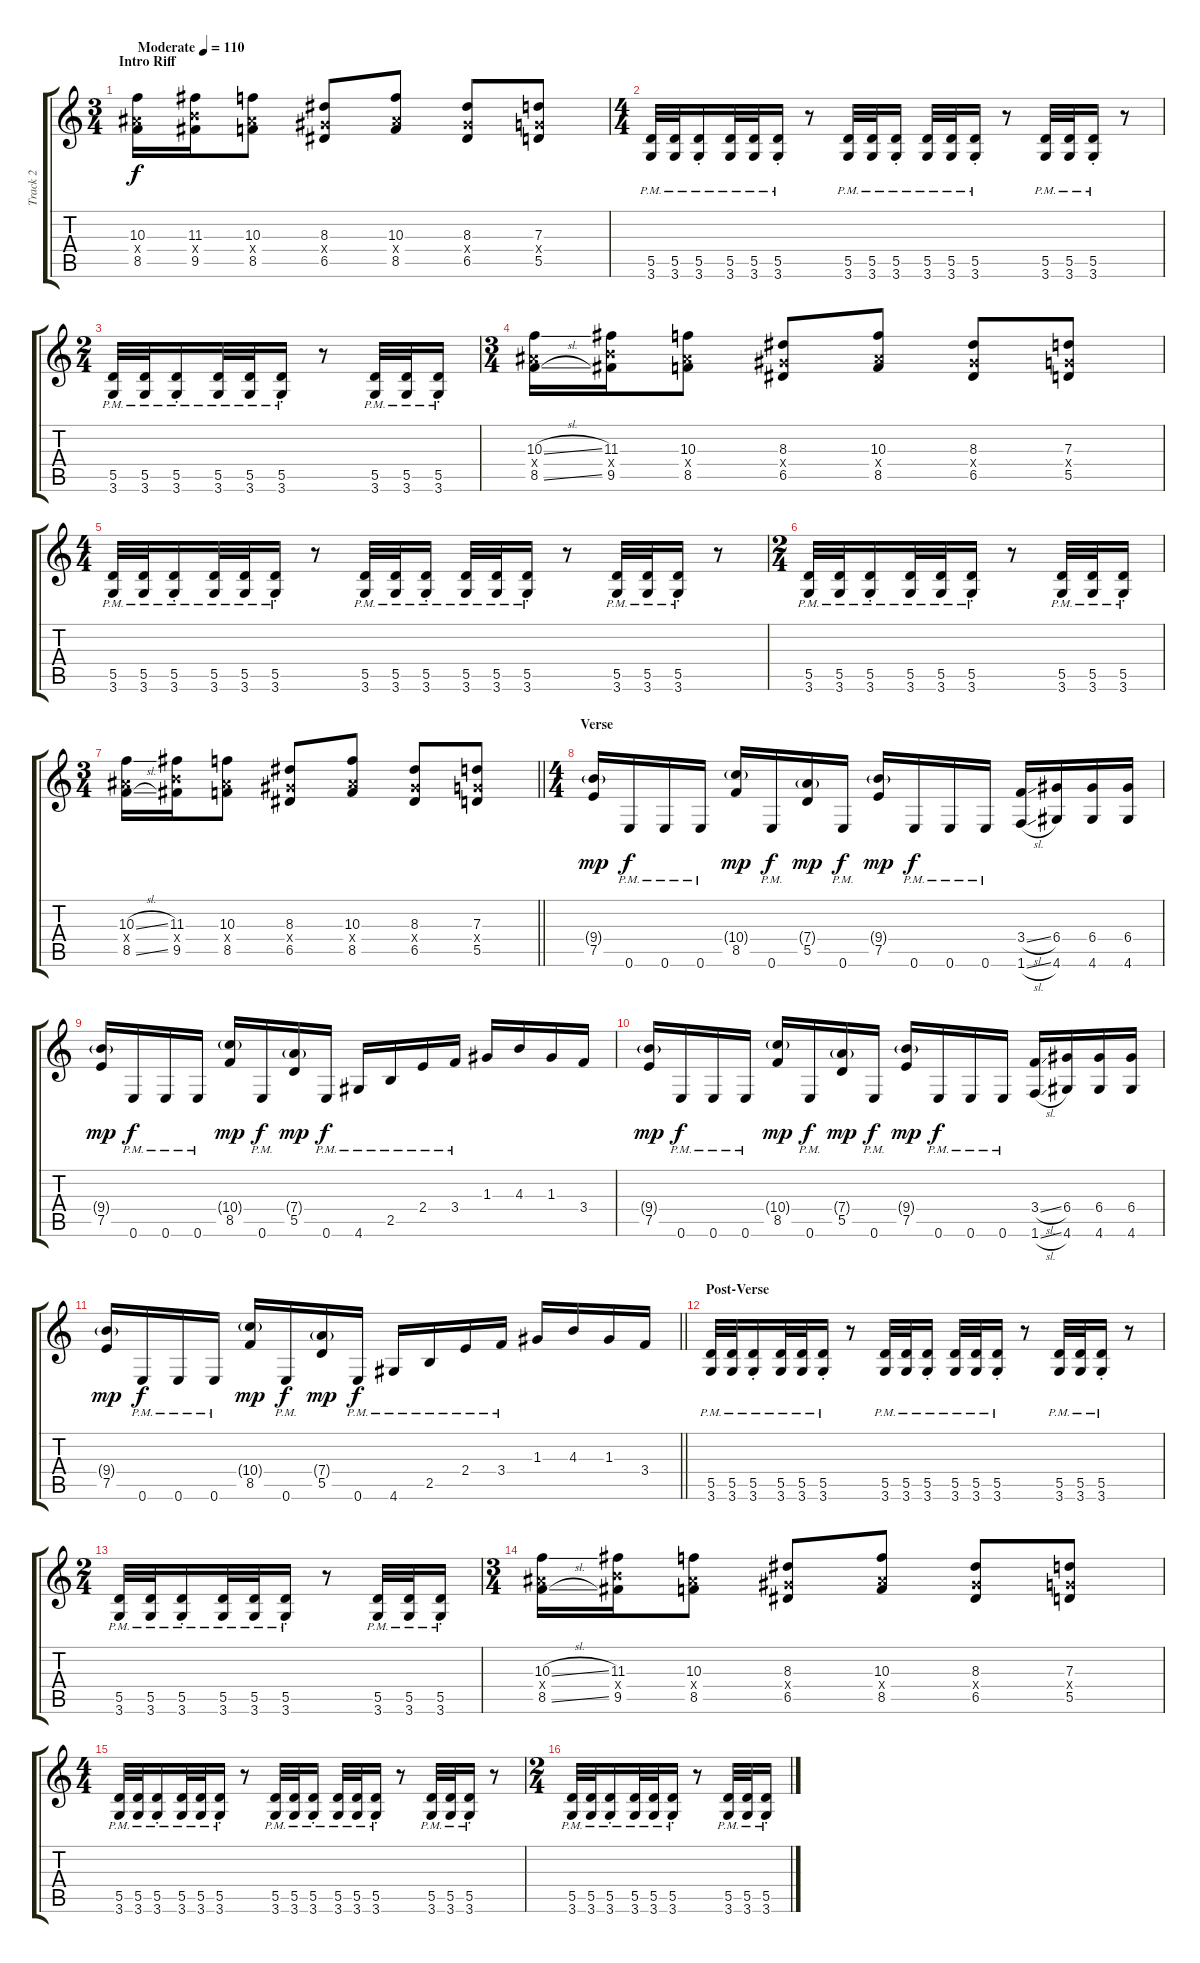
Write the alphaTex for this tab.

\track ("Track 2" "Track 2") {instrument distortionguitar}
\staff {score tabs}
\tuning (E4 B3 G3 D3 A2 E2) {hide}
\ts (3 4)
\section ("" "Intro Riff")
\tempo (110 "Moderate")
\clef g2
\ks c
(10.3 8.4{x} 8.5).16{dy f instrument distortionguitar} (11.3 9.4{x} 9.5).16 (10.3 8.4{x} 8.5).8 (8.3 6.4{x} 6.5).8 (10.3 8.4{x} 8.5).8 (8.3 6.4{x} 6.5).8 (7.3 5.4{x} 5.5).8 |
\ts (4 4)
(5.5{pm} 3.6{pm}).32 (5.5{pm} 3.6{pm}).32 (5.5{pm} 3.6{pm st}).16 (5.5{pm} 3.6{pm}).32 (5.5{pm} 3.6{pm}).32 (5.5{pm} 3.6{pm st}).16 r.8 (5.5{pm} 3.6{pm}).32 (5.5{pm} 3.6{pm}).32 (5.5{pm} 3.6{pm st}).16 (5.5{pm} 3.6{pm}).32 (5.5{pm} 3.6{pm}).32 (5.5{pm} 3.6{pm st}).16 r.8 (5.5{pm} 3.6{pm}).32 (5.5{pm} 3.6{pm}).32 (5.5{pm} 3.6{pm st}).16 r.8 |
\ts (2 4)
(5.5{pm} 3.6{pm}).32 (5.5{pm} 3.6{pm}).32 (5.5{pm} 3.6{pm st}).16 (5.5{pm} 3.6{pm}).32 (5.5{pm} 3.6{pm}).32 (5.5{pm} 3.6{pm st}).16 r.8 (5.5{pm} 3.6{pm}).32 (5.5{pm} 3.6{pm}).32 (5.5{pm} 3.6{pm st}).16 |
\ts (3 4)
(10.3{sl} 8.4{x} 8.5{sl}).16 (11.3 9.4{x} 9.5).16 (10.3 8.4{x} 8.5).8 (8.3 6.4{x} 6.5).8 (10.3 8.4{x} 8.5).8 (8.3 6.4{x} 6.5).8 (7.3 5.4{x} 5.5).8 |
\ts (4 4)
(5.5{pm} 3.6{pm}).32 (5.5{pm} 3.6{pm}).32 (5.5{pm} 3.6{pm st}).16 (5.5{pm} 3.6{pm}).32 (5.5{pm} 3.6{pm}).32 (5.5{pm} 3.6{pm st}).16 r.8 (5.5{pm} 3.6{pm}).32 (5.5{pm} 3.6{pm}).32 (5.5{pm} 3.6{pm st}).16 (5.5{pm} 3.6{pm}).32 (5.5{pm} 3.6{pm}).32 (5.5{pm} 3.6{pm st}).16 r.8 (5.5{pm} 3.6{pm}).32 (5.5{pm} 3.6{pm}).32 (5.5{pm} 3.6{pm st}).16 r.8 |
\ts (2 4)
(5.5{pm} 3.6{pm}).32 (5.5{pm} 3.6{pm}).32 (5.5{pm} 3.6{pm st}).16 (5.5{pm} 3.6{pm}).32 (5.5{pm} 3.6{pm}).32 (5.5{pm} 3.6{pm st}).16 r.8 (5.5{pm} 3.6{pm}).32 (5.5{pm} 3.6{pm}).32 (5.5{pm} 3.6{pm st}).16 |
\ts (3 4)
\barLineRight lightlight
(10.3{sl} 8.4{x} 8.5{sl}).16 (11.3 9.4{x} 9.5).16 (10.3 8.4{x} 8.5).8 (8.3 6.4{x} 6.5).8 (10.3 8.4{x} 8.5).8 (8.3 6.4{x} 6.5).8 (7.3 5.4{x} 5.5).8 |
\ts (4 4)
\section ("" "Verse")
(9.4{g} 7.5).16{dy mp} 0.6{pm}.16{dy f} 0.6{pm}.16 0.6{pm}.16 (10.4{g} 8.5).16{dy mp} 0.6{pm}.16{dy f} (7.4{g} 5.5).16{dy mp} 0.6{pm}.16{dy f} (9.4{g} 7.5).16{dy mp} 0.6{pm}.16{dy f} 0.6{pm}.16 0.6{pm}.16 (3.4{sl} 1.6{sl}).16 (6.4 4.6).16 (6.4 4.6).16 (6.4 4.6).16 |
(9.4{g} 7.5).16{dy mp} 0.6{pm}.16{dy f} 0.6{pm}.16 0.6{pm}.16 (10.4{g} 8.5).16{dy mp} 0.6{pm}.16{dy f} (7.4{g} 5.5).16{dy mp} 0.6{pm}.16{dy f} 4.6{pm}.16 2.5{pm}.16 2.4{pm}.16 3.4{pm}.16 1.3.16 4.3.16 1.3.16 3.4.16 |
(9.4{g} 7.5).16{dy mp} 0.6{pm}.16{dy f} 0.6{pm}.16 0.6{pm}.16 (10.4{g} 8.5).16{dy mp} 0.6{pm}.16{dy f} (7.4{g} 5.5).16{dy mp} 0.6{pm}.16{dy f} (9.4{g} 7.5).16{dy mp} 0.6{pm}.16{dy f} 0.6{pm}.16 0.6{pm}.16 (3.4{sl} 1.6{sl}).16 (6.4 4.6).16 (6.4 4.6).16 (6.4 4.6).16 |
\barLineRight lightlight
(9.4{g} 7.5).16{dy mp} 0.6{pm}.16{dy f} 0.6{pm}.16 0.6{pm}.16 (10.4{g} 8.5).16{dy mp} 0.6{pm}.16{dy f} (7.4{g} 5.5).16{dy mp} 0.6{pm}.16{dy f} 4.6{pm}.16 2.5{pm}.16 2.4{pm}.16 3.4{pm}.16 1.3.16 4.3.16 1.3.16 3.4.16 |
\section ("" "Post-Verse")
(5.5{pm} 3.6{pm}).32 (5.5{pm} 3.6{pm}).32 (5.5{pm} 3.6{pm st}).16 (5.5{pm} 3.6{pm}).32 (5.5{pm} 3.6{pm}).32 (5.5{pm} 3.6{pm st}).16 r.8 (5.5{pm} 3.6{pm}).32 (5.5{pm} 3.6{pm}).32 (5.5{pm} 3.6{pm st}).16 (5.5{pm} 3.6{pm}).32 (5.5{pm} 3.6{pm}).32 (5.5{pm} 3.6{pm st}).16 r.8 (5.5{pm} 3.6{pm}).32 (5.5{pm} 3.6{pm}).32 (5.5{pm} 3.6{pm st}).16 r.8 |
\ts (2 4)
(5.5{pm} 3.6{pm}).32 (5.5{pm} 3.6{pm}).32 (5.5{pm} 3.6{pm st}).16 (5.5{pm} 3.6{pm}).32 (5.5{pm} 3.6{pm}).32 (5.5{pm} 3.6{pm st}).16 r.8 (5.5{pm} 3.6{pm}).32 (5.5{pm} 3.6{pm}).32 (5.5{pm} 3.6{pm st}).16 |
\ts (3 4)
(10.3{sl} 8.4{x} 8.5{sl}).16 (11.3 9.4{x} 9.5).16 (10.3 8.4{x} 8.5).8 (8.3 6.4{x} 6.5).8 (10.3 8.4{x} 8.5).8 (8.3 6.4{x} 6.5).8 (7.3 5.4{x} 5.5).8 |
\ts (4 4)
(5.5{pm} 3.6{pm}).32 (5.5{pm} 3.6{pm}).32 (5.5{pm} 3.6{pm st}).16 (5.5{pm} 3.6{pm}).32 (5.5{pm} 3.6{pm}).32 (5.5{pm} 3.6{pm st}).16 r.8 (5.5{pm} 3.6{pm}).32 (5.5{pm} 3.6{pm}).32 (5.5{pm} 3.6{pm st}).16 (5.5{pm} 3.6{pm}).32 (5.5{pm} 3.6{pm}).32 (5.5{pm} 3.6{pm st}).16 r.8 (5.5{pm} 3.6{pm}).32 (5.5{pm} 3.6{pm}).32 (5.5{pm} 3.6{pm st}).16 r.8 |
\ts (2 4)
(5.5{pm} 3.6{pm}).32 (5.5{pm} 3.6{pm}).32 (5.5{pm} 3.6{pm st}).16 (5.5{pm} 3.6{pm}).32 (5.5{pm} 3.6{pm}).32 (5.5{pm} 3.6{pm st}).16 r.8 (5.5{pm} 3.6{pm}).32 (5.5{pm} 3.6{pm}).32 (5.5{pm} 3.6{pm st}).16
